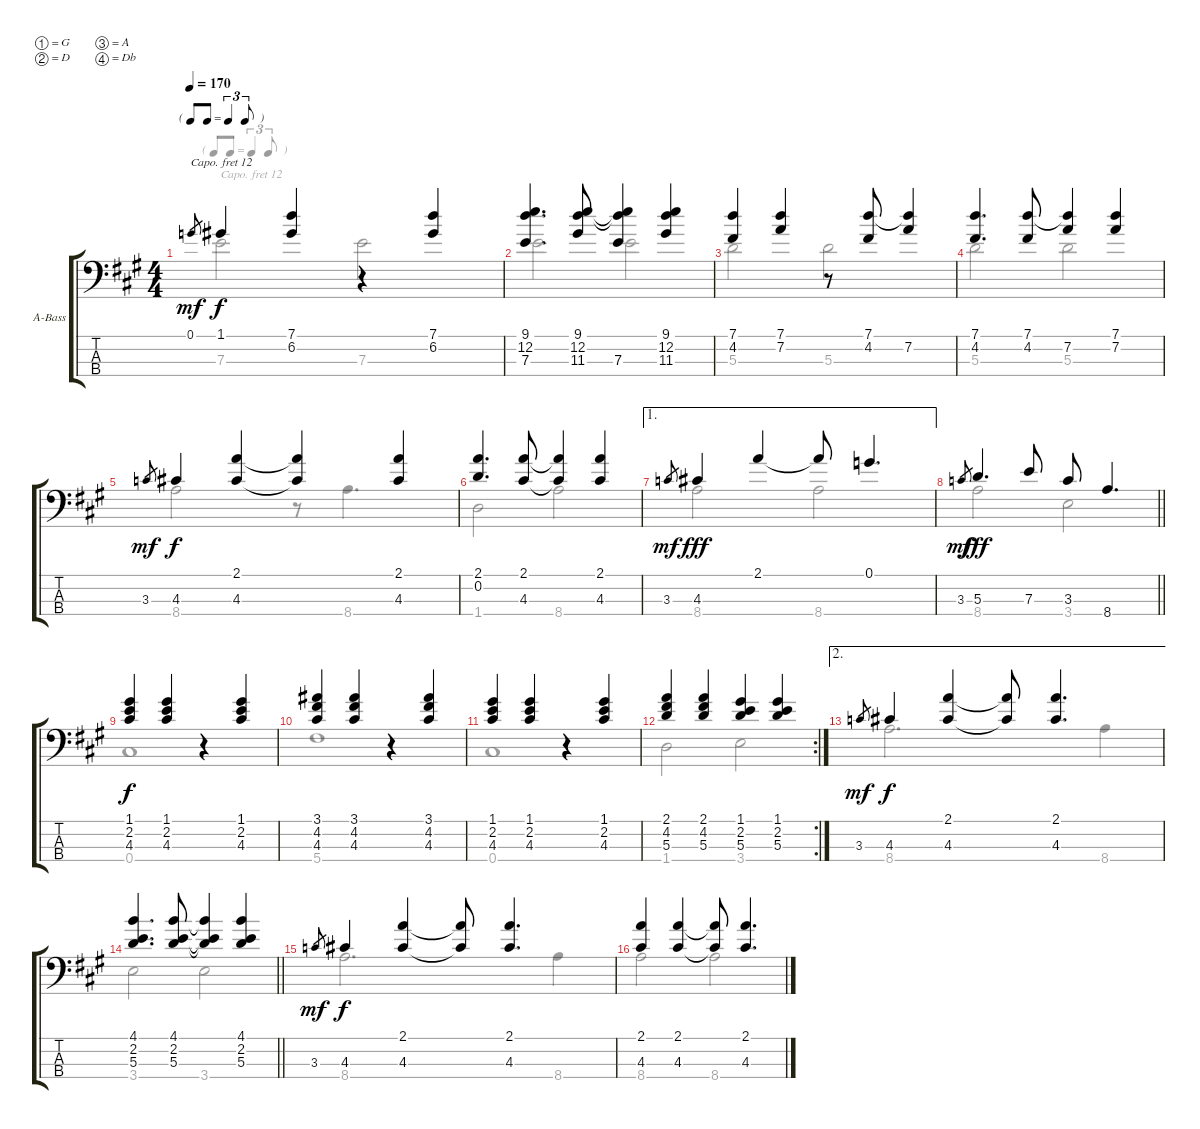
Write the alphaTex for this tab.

\bracketExtendMode groupsimilarinstruments
\firstSystemTrackNameOrientation horizontal
\otherSystemsTrackNameOrientation horizontal
\track ("Piano" "A-Bass") {instrument acousticgrandpiano}
\staff {score tabs}
\capo 12
\tuning (G2 D2 A1 Db1)
\displaytranspose 12
\voice
\ts (4 4)
\tf triplet8th
\tempo 170
\clef f4
\ks a
0.1.8{gr dy mf} 1.1.4{dy f} (7.1 6.2).4 r.4 (7.1 6.2).4 |
(9.1 12.2 7.3).4{d} (9.1 12.2 11.3).8 (9.1{t} 12.2{t} 7.3).4 (9.1 12.2 11.3).4 |
(7.1 4.2).4 (7.1 7.2).4 r.8 (7.1 4.2).8 (7.1{t} 7.2).4 |
(7.1 4.2).4{d} (7.1 4.2).8 (7.1{t} 7.2).4 (7.1 7.2).4 |
3.3.8{gr dy mf} 4.3.4{dy f} (2.1 4.3).4 (2.1{t} 4.3{t}).4 (2.1 4.3).4 |
(2.1 0.2).4{d} (2.1 4.3).8 (2.1{t} 4.3{t}).4 (2.1 4.3).4 |
\ae 1
3.3.8{gr dy mf} 4.3.4{dy fff} 2.1.4 2.1{t}.8 0.1.4{d} |
\barLineRight lightlight
3.3.8{gr dy mf} 5.3.4{d dy fff} 7.3.8 3.3.8 8.4.4{d} |
(1.1 2.2 4.3).4{dy f} (1.1 2.2 4.3).4 r.4 (1.1 2.2 4.3).4 |
(3.1 4.2 4.3).4 (3.1 4.2 4.3).4 r.4 (3.1 4.2 4.3).4 |
(1.1 2.2 4.3).4 (1.1 2.2 4.3).4 r.4 (1.1 2.2 4.3).4 |
\rc 2
(2.1 4.2 5.3).4 (2.1 4.2 5.3).4 (1.1 2.2 5.3).4 (1.1 2.2 5.3).4 |
\ae 2
3.3.8{gr dy mf} 4.3.4{dy f} (2.1 4.3).4 (2.1{t} 4.3{t}).8 (2.1 4.3).4{d} |
\barLineRight lightlight
(4.1 2.2 5.3).4{d} (4.1 2.2 5.3).8 (4.1{t} 2.2{t} 5.3{t}).4 (4.1 2.2 5.3).4 |
3.3.8{gr dy mf} 4.3.4{dy f} (2.1 4.3).4 (2.1{t} 4.3{t}).8 (2.1 4.3).4{d} |
(2.1 4.3).4 (2.1 4.3).4 (2.1{t} 4.3{t}).8 (2.1 4.3).4{d}
\voice
\clef f4
\ottava regular
\simile none
\ks a
7.3.2{dy f} 7.3.2 |
7.3.2 7.3.2 |
5.3.2 5.3.2 |
5.3.2 5.3.2 |
8.4.2 r.8 8.4.4{d} |
1.4.2 8.4.2 |
8.4.2 8.4.2 |
\barLineRight lightlight
8.4.2 3.4.2 |
0.4.1 |
5.4.1 |
0.4.1 |
1.4.2 3.4.2 |
8.4.2{d} 8.4.4 |
\barLineRight lightlight
3.4.2 3.4.2 |
8.4.2{d} 8.4.4 |
8.4.2 8.4.2
